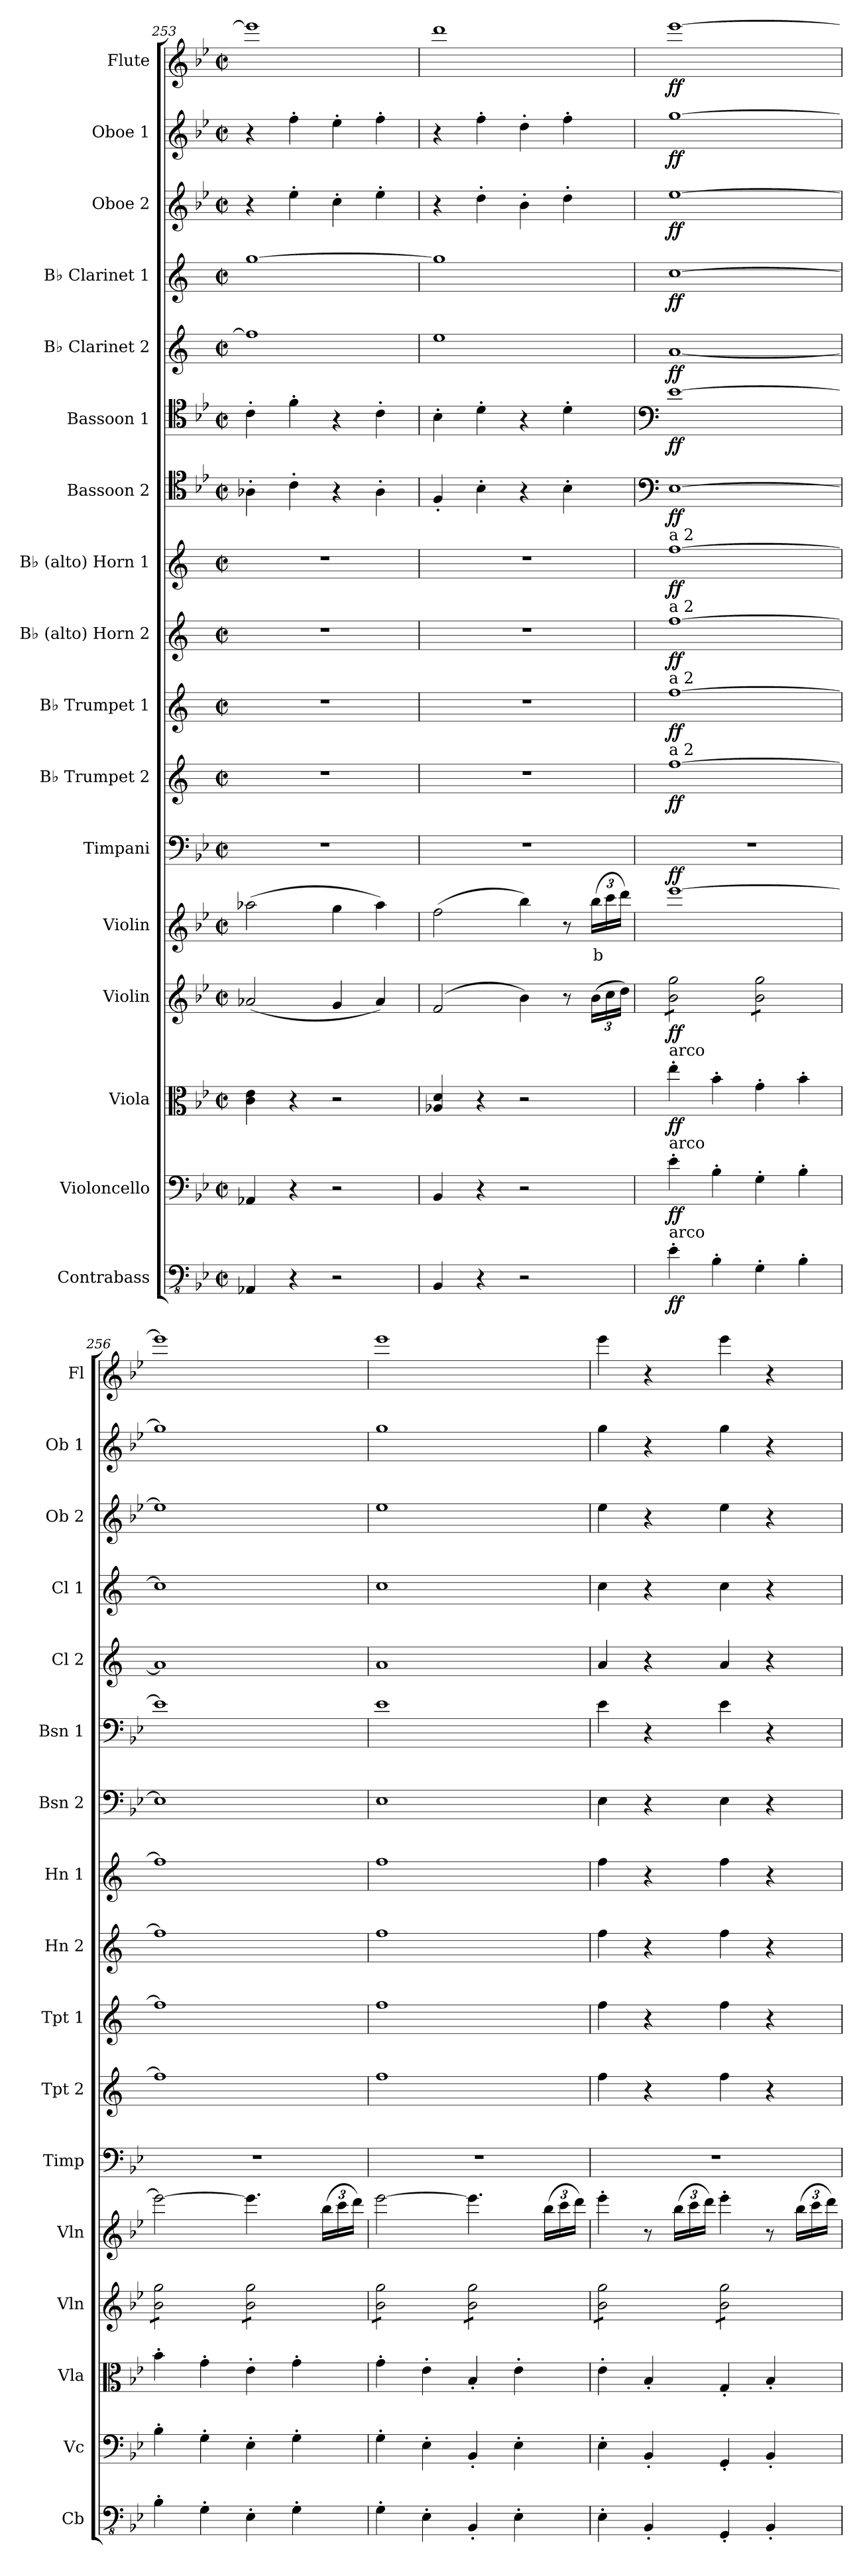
**kern	**dynam	**kern	**dynam	**kern	**dynam	**kern	**dynam	**kern	**text	**dynam	**kern	**kern	**dynam	**kern	**dynam	**kern	**dynam	**kern	**dynam	**kern	**dynam	**kern	**dynam	**kern	**dynam	**kern	**dynam	**kern	**dynam	**kern	**dynam	**kern	**dynam
*part17	*part17	*part16	*part16	*part15	*part15	*part14	*part14	*part13	*part13	*part13	*part12	*part11	*part11	*part10	*part10	*part9	*part9	*part8	*part8	*part7	*part7	*part6	*part6	*part5	*part5	*part4	*part4	*part3	*part3	*part2	*part2	*part1	*part1
*staff17	*staff17	*staff16	*staff16	*staff15	*staff15	*staff14	*staff14	*staff13	*staff13	*staff13	*staff12	*staff11	*staff11	*staff10	*staff10	*staff9	*staff9	*staff8	*staff8	*staff7	*staff7	*staff6	*staff6	*staff5	*staff5	*staff4	*staff4	*staff3	*staff3	*staff2	*staff2	*staff1	*staff1
*I"Contrabass	*	*I"Violoncello	*	*I"Viola	*	*I"Violin	*	*I"Violin	*	*	*I"Timpani	*I"B♭ Trumpet 2	*	*I"B♭ Trumpet 1	*	*I"B♭ (alto) Horn 2	*	*I"B♭ (alto) Horn 1	*	*I"Bassoon 2	*	*I"Bassoon 1	*	*I"B♭ Clarinet 2	*	*I"B♭ Clarinet 1	*	*I"Oboe 2	*	*I"Oboe 1	*	*I"Flute	*
*I'Cb	*	*I'Vc	*	*I'Vla	*	*I'Vln	*	*I'Vln	*	*	*I'Timp	*I'Tpt 2	*	*I'Tpt 1	*	*I'Hn 2	*	*I'Hn 1	*	*I'Bsn 2	*	*I'Bsn 1	*	*I'Cl 2	*	*I'Cl 1	*	*I'Ob 2	*	*I'Ob 1	*	*I'Fl	*
*clefFv4	*	*clefF4	*	*clefC3	*	*clefG2	*	*clefG2	*	*	*clefF4	*clefG2	*	*clefG2	*	*clefG2	*	*clefG2	*	*clefC4	*	*clefC4	*	*clefG2	*	*clefG2	*	*clefG2	*	*clefG2	*	*clefG2	*
*	*	*	*	*	*	*	*	*	*	*	*	*ITrd1c2	*	*ITrd1c2	*	*ITrd1c2	*	*ITrd1c2	*	*	*	*	*	*ITrd1c2	*	*ITrd1c2	*	*	*	*	*	*	*
*k[b-e-]	*	*k[b-e-]	*	*k[b-e-]	*	*k[b-e-]	*	*k[b-e-]	*	*	*k[b-e-]	*k[b-e-]	*	*k[b-e-]	*	*k[b-e-]	*	*k[b-e-]	*	*k[b-e-]	*	*k[b-e-]	*	*k[b-e-]	*	*k[b-e-]	*	*k[b-e-]	*	*k[b-e-]	*	*k[b-e-]	*
*M2/2	*	*M2/2	*	*M2/2	*	*M2/2	*	*M2/2	*	*	*M2/2	*M2/2	*	*M2/2	*	*M2/2	*	*M2/2	*	*M2/2	*	*M2/2	*	*M2/2	*	*M2/2	*	*M2/2	*	*M2/2	*	*M2/2	*
*met(c|)	*	*met(c|)	*	*met(c|)	*	*met(c|)	*	*met(c|)	*	*	*met(c|)	*met(c|)	*	*met(c|)	*	*met(c|)	*	*met(c|)	*	*met(c|)	*	*met(c|)	*	*met(c|)	*	*met(c|)	*	*met(c|)	*	*met(c|)	*	*met(c|)	*
=253	=253	=253	=253	=253	=253	=253	=253	=253	=253	=253	=253	=253	=253	=253	=253	=253	=253	=253	=253	=253	=253	=253	=253	=253	=253	=253	=253	=253	=253	=253	=253	=253	=253
4AAA-X/	.	4AA-X/	.	4c\ 4e-\	.	(<2a-X/	.	(>2aa-X\	.	.	1r	1r	.	1r	.	1r	.	1r	.	4A-X'\	.	4c'\	.	1ee-]	.	[1ff	.	4r	.	4r	.	1eee-]	.
4r	.	4r	.	4r	.	.	.	.	.	.	.	.	.	.	.	.	.	.	.	4c'\	.	4f'\	.	.	.	.	.	4ee-'\	.	4ff'\	.	.	.
2r	.	2r	.	2r	.	4g/	.	4gg\	.	.	.	.	.	.	.	.	.	.	.	4r	.	4r	.	.	.	.	.	4cc'\	.	4ee-'\	.	.	.
.	.	.	.	.	.	4a-/)	.	4aa-\)	.	.	.	.	.	.	.	.	.	.	.	4A-'\	.	4c'\	.	.	.	.	.	4ee-'\	.	4ff'\	.	.	.
=254	=254	=254	=254	=254	=254	=254	=254	=254	=254	=254	=254	=254	=254	=254	=254	=254	=254	=254	=254	=254	=254	=254	=254	=254	=254	=254	=254	=254	=254	=254	=254	=254	=254
4BBB-/	.	4BB-/	.	4A-X/ 4d/	.	(>2f/	.	(>2ff\	.	.	1r	1r	.	1r	.	1r	.	1r	.	4F'/	.	4B-'\	.	1dd	.	1ff]	.	4r	.	4r	.	1ddd	.
4r	.	4r	.	4r	.	.	.	.	.	.	.	.	.	.	.	.	.	.	.	4B-'\	.	4d'\	.	.	.	.	.	4dd'\	.	4ff'\	.	.	.
2r	.	2r	.	2r	.	4b-\)	.	4bb-\)	.	.	.	.	.	.	.	.	.	.	.	4r	.	4r	.	.	.	.	.	4b-'\	.	4dd'\	.	.	.
.	.	.	.	.	.	8r	.	8r	.	.	.	.	.	.	.	.	.	.	.	4B-'\	.	4d'\	.	.	.	.	.	4dd'\	.	4ff'\	.	.	.
*	*	*	*	*	*	*Xbrackettup	*	*Xbrackettup	*	*	*	*	*	*	*	*	*	*	*	*	*	*	*	*	*	*	*	*	*	*	*	*	*
!	!	!	!	!	!	!	!	!	!LO:LY:b:color=#FF0000	!	!	!	!	!	!	!	!	!	!	!	!	!	!	!	!	!	!	!	!	!	!	!	!
.	.	.	.	.	.	(>24b-\LL	.	(>24bb-\LL	b	.	.	.	.	.	.	.	.	.	.	.	.	.	.	.	.	.	.	.	.	.	.	.	.
.	.	.	.	.	.	24cc\	.	24ccc\	.	.	.	.	.	.	.	.	.	.	.	.	.	.	.	.	.	.	.	.	.	.	.	.	.
.	.	.	.	.	.	24dd\JJ)	.	24ddd\JJ)	.	.	.	.	.	.	.	.	.	.	.	.	.	.	.	.	.	.	.	.	.	.	.	.	.
=255	=255	=255	=255	=255	=255	=255	=255	=255	=255	=255	=255	=255	=255	=255	=255	=255	=255	=255	=255	=255	=255	=255	=255	=255	=255	=255	=255	=255	=255	=255	=255	=255	=255
*	*	*	*	*	*	*	*	*	*	*	*	*	*	*	*	*	*	*	*	*clefF4	*	*clefF4	*	*	*	*	*	*	*	*	*	*	*
!	!	!	!	!	!	!	!	!	!	!	!	!	!	!	!	!	!	!LO:TX:a:t=a 2	!	!	!	!	!	!	!	!	!	!	!	!	!	!	!
!	!	!	!	!	!	!	!	!	!	!	!	!	!	!	!	!LO:TX:a:t=a 2	!	!	!	!	!	!	!	!	!	!	!	!	!	!	!	!	!
!	!	!	!	!	!	!	!	!	!	!	!	!	!	!LO:TX:a:t=a 2	!	!	!	!	!	!	!	!	!	!	!	!	!	!	!	!	!	!	!
!	!	!	!	!	!	!	!	!	!	!	!	!LO:TX:a:t=a 2	!	!	!	!	!	!	!	!	!	!	!	!	!	!	!	!	!	!	!	!	!
!	!	!	!	!LO:TX:a:t=arco	!	!	!	!	!	!	!	!	!	!	!	!	!	!	!	!	!	!	!	!	!	!	!	!	!	!	!	!	!
!	!	!LO:TX:a:t=arco	!	!	!	!	!	!	!	!	!	!	!	!	!	!	!	!	!	!	!	!	!	!	!	!	!	!	!	!	!	!	!
!LO:TX:a:t=arco	!	!	!	!	!	!	!	!	!	!	!	!	!	!	!	!	!	!	!	!	!	!	!	!	!	!	!	!	!	!	!	!	!
!	!LO:DY:b	!	!LO:DY:b	!	!LO:DY:b	!	!LO:DY:b	!	!	!LO:DY:b	!	!	!LO:DY:b	!	!LO:DY:b	!	!LO:DY:b	!	!LO:DY:b	!	!LO:DY:b	!	!LO:DY:b	!	!LO:DY:b	!	!LO:DY:b	!	!LO:DY:b	!	!LO:DY:b	!	!LO:DY:b
*	*	*	*	*	*	*tremolo	*	*	*	*	*	*	*	*	*	*	*	*	*	*	*	*	*	*	*	*	*	*	*	*	*	*	*
4E-'\	ff	4e-'\	ff	4ee-'\	ff	8b-\ 8gg\L	ff	[1eee-	.	ff	1r	[1ee-	ff	[1ee-	ff	[1ee-	ff	[1ee-	ff	[1E-	ff	[1e-	ff	[1g	ff	[1b-	ff	[1ee-	ff	[1gg	ff	[1eee-	ff
.	.	.	.	.	.	8b-\ 8gg\	.	.	.	.	.	.	.	.	.	.	.	.	.	.	.	.	.	.	.	.	.	.	.	.	.	.	.
4BB-'\	.	4B-'\	.	4b-'\	.	8b-\ 8gg\	.	.	.	.	.	.	.	.	.	.	.	.	.	.	.	.	.	.	.	.	.	.	.	.	.	.	.
.	.	.	.	.	.	8b-\ 8gg\J	.	.	.	.	.	.	.	.	.	.	.	.	.	.	.	.	.	.	.	.	.	.	.	.	.	.	.
4GG'\	.	4G'\	.	4g'\	.	8b-\ 8gg\L	.	.	.	.	.	.	.	.	.	.	.	.	.	.	.	.	.	.	.	.	.	.	.	.	.	.	.
.	.	.	.	.	.	8b-\ 8gg\	.	.	.	.	.	.	.	.	.	.	.	.	.	.	.	.	.	.	.	.	.	.	.	.	.	.	.
4BB-'\	.	4B-'\	.	4b-'\	.	8b-\ 8gg\	.	.	.	.	.	.	.	.	.	.	.	.	.	.	.	.	.	.	.	.	.	.	.	.	.	.	.
.	.	.	.	.	.	8b-\ 8gg\J	.	.	.	.	.	.	.	.	.	.	.	.	.	.	.	.	.	.	.	.	.	.	.	.	.	.	.
=256	=256	=256	=256	=256	=256	=256	=256	=256	=256	=256	=256	=256	=256	=256	=256	=256	=256	=256	=256	=256	=256	=256	=256	=256	=256	=256	=256	=256	=256	=256	=256	=256	=256
4BB-'\	.	4B-'\	.	4b-'\	.	8b-\ 8gg\L	.	2eee-\_	.	.	1r	1ee-]	.	1ee-]	.	1ee-]	.	1ee-]	.	1E-]	.	1e-]	.	1g]	.	1b-]	.	1ee-]	.	1gg]	.	1eee-]	.
.	.	.	.	.	.	8b-\ 8gg\	.	.	.	.	.	.	.	.	.	.	.	.	.	.	.	.	.	.	.	.	.	.	.	.	.	.	.
4GG'\	.	4G'\	.	4g'\	.	8b-\ 8gg\	.	.	.	.	.	.	.	.	.	.	.	.	.	.	.	.	.	.	.	.	.	.	.	.	.	.	.
.	.	.	.	.	.	8b-\ 8gg\J	.	.	.	.	.	.	.	.	.	.	.	.	.	.	.	.	.	.	.	.	.	.	.	.	.	.	.
4EE-'\	.	4E-'\	.	4e-'\	.	8b-\ 8gg\L	.	4.eee-\]	.	.	.	.	.	.	.	.	.	.	.	.	.	.	.	.	.	.	.	.	.	.	.	.	.
.	.	.	.	.	.	8b-\ 8gg\	.	.	.	.	.	.	.	.	.	.	.	.	.	.	.	.	.	.	.	.	.	.	.	.	.	.	.
4GG'\	.	4G'\	.	4g'\	.	8b-\ 8gg\	.	.	.	.	.	.	.	.	.	.	.	.	.	.	.	.	.	.	.	.	.	.	.	.	.	.	.
.	.	.	.	.	.	8b-\ 8gg\J	.	(>24bb-\LL	.	.	.	.	.	.	.	.	.	.	.	.	.	.	.	.	.	.	.	.	.	.	.	.	.
.	.	.	.	.	.	.	.	24ccc\	.	.	.	.	.	.	.	.	.	.	.	.	.	.	.	.	.	.	.	.	.	.	.	.	.
.	.	.	.	.	.	.	.	24ddd\JJ)	.	.	.	.	.	.	.	.	.	.	.	.	.	.	.	.	.	.	.	.	.	.	.	.	.
!!LO:PB:g=z
=257	=257	=257	=257	=257	=257	=257	=257	=257	=257	=257	=257	=257	=257	=257	=257	=257	=257	=257	=257	=257	=257	=257	=257	=257	=257	=257	=257	=257	=257	=257	=257	=257	=257
4GG'\	.	4G'\	.	4g'\	.	8b-\ 8gg\L	.	[2eee-\	.	.	1r	1ee-	.	1ee-	.	1ee-	.	1ee-	.	1E-	.	1e-	.	1g	.	1b-	.	1ee-	.	1gg	.	1eee-	.
.	.	.	.	.	.	8b-\ 8gg\	.	.	.	.	.	.	.	.	.	.	.	.	.	.	.	.	.	.	.	.	.	.	.	.	.	.	.
4EE-'\	.	4E-'\	.	4e-'\	.	8b-\ 8gg\	.	.	.	.	.	.	.	.	.	.	.	.	.	.	.	.	.	.	.	.	.	.	.	.	.	.	.
.	.	.	.	.	.	8b-\ 8gg\J	.	.	.	.	.	.	.	.	.	.	.	.	.	.	.	.	.	.	.	.	.	.	.	.	.	.	.
4BBB-'/	.	4BB-'/	.	4B-'/	.	8b-\ 8gg\L	.	4.eee-\]	.	.	.	.	.	.	.	.	.	.	.	.	.	.	.	.	.	.	.	.	.	.	.	.	.
.	.	.	.	.	.	8b-\ 8gg\	.	.	.	.	.	.	.	.	.	.	.	.	.	.	.	.	.	.	.	.	.	.	.	.	.	.	.
4EE-'\	.	4E-'\	.	4e-'\	.	8b-\ 8gg\	.	.	.	.	.	.	.	.	.	.	.	.	.	.	.	.	.	.	.	.	.	.	.	.	.	.	.
.	.	.	.	.	.	8b-\ 8gg\J	.	(>24bb-\LL	.	.	.	.	.	.	.	.	.	.	.	.	.	.	.	.	.	.	.	.	.	.	.	.	.
.	.	.	.	.	.	.	.	24ccc\	.	.	.	.	.	.	.	.	.	.	.	.	.	.	.	.	.	.	.	.	.	.	.	.	.
.	.	.	.	.	.	.	.	24ddd\JJ)	.	.	.	.	.	.	.	.	.	.	.	.	.	.	.	.	.	.	.	.	.	.	.	.	.
=258	=258	=258	=258	=258	=258	=258	=258	=258	=258	=258	=258	=258	=258	=258	=258	=258	=258	=258	=258	=258	=258	=258	=258	=258	=258	=258	=258	=258	=258	=258	=258	=258	=258
4EE-'\	.	4E-'\	.	4e-'\	.	8b-\ 8gg\L	.	4eee-'\	.	.	1r	4ee-\	.	4ee-\	.	4ee-\	.	4ee-\	.	4E-\	.	4e-\	.	4g/	.	4b-\	.	4ee-\	.	4gg\	.	4eee-\	.
.	.	.	.	.	.	8b-\ 8gg\	.	.	.	.	.	.	.	.	.	.	.	.	.	.	.	.	.	.	.	.	.	.	.	.	.	.	.
4BBB-'/	.	4BB-'/	.	4B-'/	.	8b-\ 8gg\	.	8r	.	.	.	4r	.	4r	.	4r	.	4r	.	4r	.	4r	.	4r	.	4r	.	4r	.	4r	.	4r	.
.	.	.	.	.	.	8b-\ 8gg\J	.	(>24bb-\LL	.	.	.	.	.	.	.	.	.	.	.	.	.	.	.	.	.	.	.	.	.	.	.	.	.
.	.	.	.	.	.	.	.	24ccc\	.	.	.	.	.	.	.	.	.	.	.	.	.	.	.	.	.	.	.	.	.	.	.	.	.
.	.	.	.	.	.	.	.	24ddd\JJ)	.	.	.	.	.	.	.	.	.	.	.	.	.	.	.	.	.	.	.	.	.	.	.	.	.
4GGG'/	.	4GG'/	.	4G'/	.	8b-\ 8gg\L	.	4eee-'\	.	.	.	4ee-\	.	4ee-\	.	4ee-\	.	4ee-\	.	4E-\	.	4e-\	.	4g/	.	4b-\	.	4ee-\	.	4gg\	.	4eee-\	.
.	.	.	.	.	.	8b-\ 8gg\	.	.	.	.	.	.	.	.	.	.	.	.	.	.	.	.	.	.	.	.	.	.	.	.	.	.	.
4BBB-'/	.	4BB-'/	.	4B-'/	.	8b-\ 8gg\	.	8r	.	.	.	4r	.	4r	.	4r	.	4r	.	4r	.	4r	.	4r	.	4r	.	4r	.	4r	.	4r	.
.	.	.	.	.	.	8b-\ 8gg\J	.	(>24bb-\LL	.	.	.	.	.	.	.	.	.	.	.	.	.	.	.	.	.	.	.	.	.	.	.	.	.
*	*	*	*	*	*	*Xtremolo	*	*	*	*	*	*	*	*	*	*	*	*	*	*	*	*	*	*	*	*	*	*	*	*	*	*	*
.	.	.	.	.	.	.	.	24ccc\	.	.	.	.	.	.	.	.	.	.	.	.	.	.	.	.	.	.	.	.	.	.	.	.	.
.	.	.	.	.	.	.	.	24ddd\JJ)	.	.	.	.	.	.	.	.	.	.	.	.	.	.	.	.	.	.	.	.	.	.	.	.	.
=	=	=	=	=	=	=	=	=	=	=	=	=	=	=	=	=	=	=	=	=	=	=	=	=	=	=	=	=	=	=	=	=	=
*-	*-	*-	*-	*-	*-	*-	*-	*-	*-	*-	*-	*-	*-	*-	*-	*-	*-	*-	*-	*-	*-	*-	*-	*-	*-	*-	*-	*-	*-	*-	*-	*-	*-
